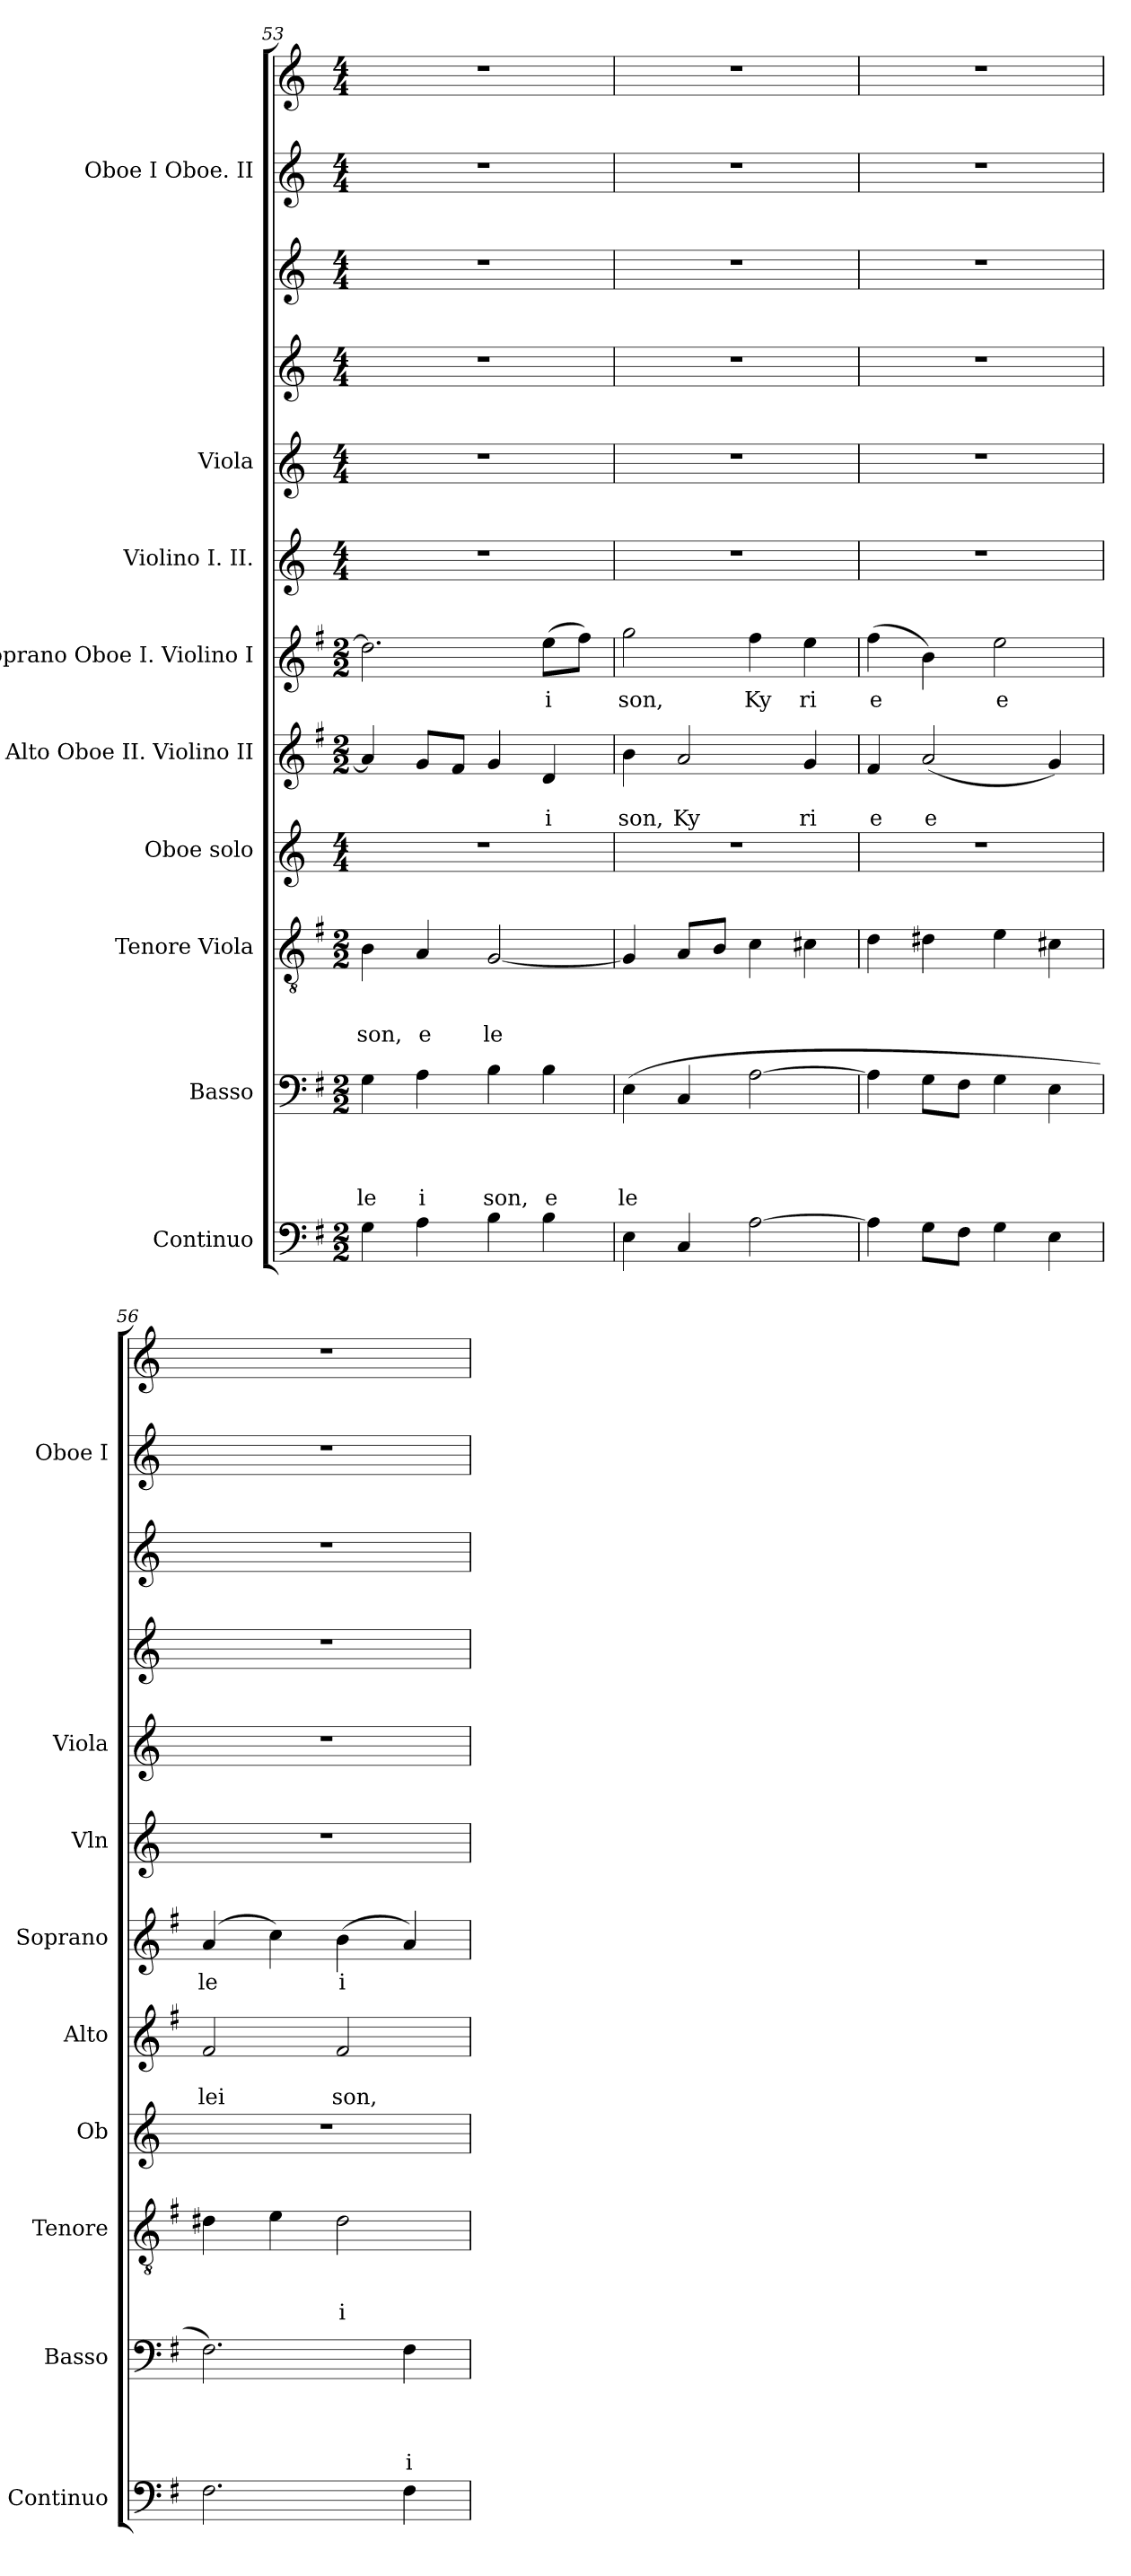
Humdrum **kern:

**kern	**kern	**text	**text	**text	**text	**kern	**text	**text	**text	**kern	**kern	**text	**text	**kern	**text	**kern	**kern	**kern	**kern	**kern	**kern
*part11	*part10	*part10	*part10	*part10	*part10	*part9	*part9	*part9	*part9	*part8	*part7	*part7	*part7	*part6	*part6	*part5	*part4	*part3	*part2	*part1	*part1
*staff12	*staff11	*staff11	*staff11	*staff11	*staff11	*staff10	*staff10	*staff10	*staff10	*staff9	*staff8	*staff8	*staff8	*staff7	*staff7	*staff6	*staff5	*staff4	*staff3	*staff2	*staff1
*I"Continuo	*I"Basso	*	*	*	*	*I"Tenore Viola	*	*	*	*I"Oboe solo	*I"Alto Oboe II. Violino II	*	*	*I"Soprano Oboe I. Violino I	*	*I"Violino I. II.	*I"Viola	*	*	*I"Oboe I Oboe. II	*
*I'Continuo	*I'Basso	*	*	*	*	*I'Tenore	*	*	*	*I'Ob	*I'Alto	*	*	*I'Soprano	*	*I'Vln	*I'Viola	*	*	*I'Oboe I	*
*clefF4	*clefF4	*	*	*	*	*clefGv2	*	*	*	*clefG2	*clefG2	*	*	*clefG2	*	*clefG2	*clefG2	*clefG2	*clefG2	*clefG2	*clefG2
*k[f#]	*k[f#]	*	*	*	*	*k[f#]	*	*	*	*k[]	*k[f#]	*	*	*k[f#]	*	*k[]	*k[]	*k[]	*k[]	*k[]	*k[]
*G:	*G:	*	*	*	*	*G:	*	*	*	*C:	*G:	*	*	*G:	*	*C:	*C:	*C:	*C:	*C:	*C:
*M2/2	*M2/2	*	*	*	*	*M2/2	*	*	*	*M4/4	*M2/2	*	*	*M2/2	*	*M4/4	*M4/4	*M4/4	*M4/4	*M4/4	*M4/4
=53	=53	=53	=53	=53	=53	=53	=53	=53	=53	=53	=53	=53	=53	=53	=53	=53	=53	=53	=53	=53	=53
!	!	!	!	!	!LO:LY:b	!	!	!	!LO:LY:b	!	!	!	!	!	!	!	!	!	!	!	!
4G\	4G\	.	.	.	le	4B\	.	.	son,	1r	4a/]	.	.	2.dd\]	.	1r	1r	1r	1r	1r	1r
!	!	!	!	!	!LO:LY:b	!	!	!	!LO:LY:b	!	!	!	!	!	!	!	!	!	!	!	!
4A\	4A\	.	.	.	i	4A/	.	.	e	.	8g/L	.	.	.	.	.	.	.	.	.	.
.	.	.	.	.	.	.	.	.	.	.	8f#/J	.	.	.	.	.	.	.	.	.	.
!	!	!	!	!	!LO:LY:b	!	!	!	!LO:LY:b	!	!	!	!	!	!	!	!	!	!	!	!
4B\	4B\	.	.	.	son,	[<2G/	.	.	le	.	4g/	.	.	.	.	.	.	.	.	.	.
!	!	!	!	!	!LO:LY:b	!	!	!	!	!	!	!	!LO:LY:b	!	!LO:LY:b:rj	!	!	!	!	!	!
4B\	4B\	.	.	.	e	.	.	.	.	.	4d/	.	i	(>8ee\L	i	.	.	.	.	.	.
.	.	.	.	.	.	.	.	.	.	.	.	.	.	8ff#\J)	.	.	.	.	.	.	.
=54	=54	=54	=54	=54	=54	=54	=54	=54	=54	=54	=54	=54	=54	=54	=54	=54	=54	=54	=54	=54	=54
!	!	!	!	!	!LO:LY:b	!	!	!	!	!	!	!	!LO:LY:b	!	!LO:LY:b	!	!	!	!	!	!
4E\	(>4E\	.	.	.	le	4G/]	.	.	.	1r	4b\	.	son,	2gg\	son,	1r	1r	1r	1r	1r	1r
!	!	!	!	!	!	!	!	!	!	!	!	!	!LO:LY:b	!	!	!	!	!	!	!	!
4C/	4C/	.	.	.	.	8A/L	.	.	.	.	2a/	.	Ky	.	.	.	.	.	.	.	.
.	.	.	.	.	.	8B/J	.	.	.	.	.	.	.	.	.	.	.	.	.	.	.
!	!	!	!	!	!	!	!	!	!	!	!	!	!	!	!LO:LY:b	!	!	!	!	!	!
[>2A\	[>2A\	.	.	.	.	4c\	.	.	.	.	.	.	.	4ff#\	Ky	.	.	.	.	.	.
!	!	!	!	!	!	!	!	!	!	!	!	!	!LO:LY:b	!	!LO:LY:b	!	!	!	!	!	!
.	.	.	.	.	.	4c#X\	.	.	.	.	4g/	.	ri	4ee\	ri	.	.	.	.	.	.
=55	=55	=55	=55	=55	=55	=55	=55	=55	=55	=55	=55	=55	=55	=55	=55	=55	=55	=55	=55	=55	=55
!	!	!	!	!	!	!	!	!	!	!	!	!	!LO:LY:b	!	!LO:LY:b	!	!	!	!	!	!
4A\]	4A\]	.	.	.	.	4d\	.	.	.	1r	4f#/	.	e	(>4ff#\	e	1r	1r	1r	1r	1r	1r
!	!	!	!	!	!	!	!	!	!	!	!	!	!LO:LY:b	!	!	!	!	!	!	!	!
8G\L	8G\L	.	.	.	.	4d#X\	.	.	.	.	(<2a/	.	e	4b\)	.	.	.	.	.	.	.
8F#\J	8F#\J	.	.	.	.	.	.	.	.	.	.	.	.	.	.	.	.	.	.	.	.
!	!	!	!	!	!	!	!	!	!	!	!	!	!	!	!LO:LY:b	!	!	!	!	!	!
4G\	4G\	.	.	.	.	4e\	.	.	.	.	.	.	.	2ee\	e	.	.	.	.	.	.
4E\	4E\	.	.	.	.	4c#X\	.	.	.	.	4g/)	.	.	.	.	.	.	.	.	.	.
=56	=56	=56	=56	=56	=56	=56	=56	=56	=56	=56	=56	=56	=56	=56	=56	=56	=56	=56	=56	=56	=56
!	!	!	!	!	!	!	!	!	!	!	!	!	!LO:LY:b	!	!LO:LY:b	!	!	!	!	!	!
2.F#\	2.F#\)	.	.	.	.	4d#X\	.	.	.	1r	2f#/	.	lei	(4a/	le	1r	1r	1r	1r	1r	1r
.	.	.	.	.	.	4e\	.	.	.	.	.	.	.	4cc\)	.	.	.	.	.	.	.
!	!	!	!	!	!	!	!	!	!LO:LY:b	!	!	!	!LO:LY:b	!	!LO:LY:b:rj	!	!	!	!	!	!
.	.	.	.	.	.	2d#\	.	.	i	.	2f#/	.	son,	(>4b\	i	.	.	.	.	.	.
!	!	!	!	!	!LO:LY:b	!	!	!	!	!	!	!	!	!	!	!	!	!	!	!	!
4F#\	4F#\	.	.	.	i	.	.	.	.	.	.	.	.	4a/)	.	.	.	.	.	.	.
=	=	=	=	=	=	=	=	=	=	=	=	=	=	=	=	=	=	=	=	=	=
*-	*-	*-	*-	*-	*-	*-	*-	*-	*-	*-	*-	*-	*-	*-	*-	*-	*-	*-	*-	*-	*-
